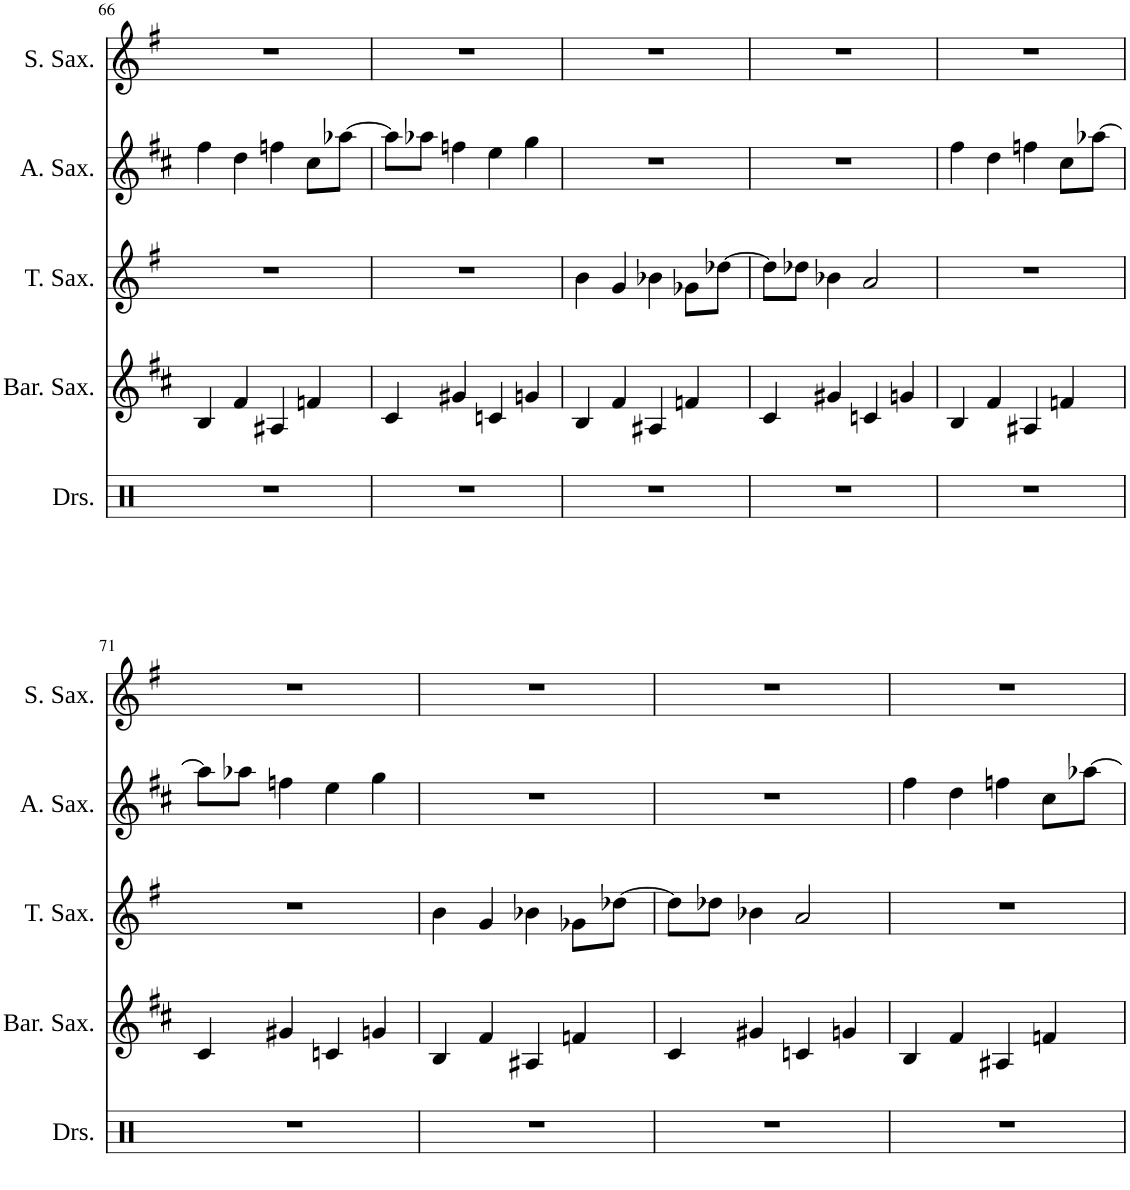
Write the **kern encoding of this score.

**kern	**kern	**kern	**kern	**kern
*part5	*part4	*part3	*part2	*part1
*staff5	*staff4	*staff3	*staff2	*staff1
*I"Drumset	*I"Baritone Saxophone	*I"Tenor Saxophone	*I"Alto Saxophone	*I"Soprano Saxophone
*I'Drs.	*I'Bar. Sax.	*I'T. Sax.	*I'A. Sax.	*I'S. Sax.
!!LO:PB:g=z
*clefX	*clefG2	*clefG2	*clefG2	*clefG2
*	*Trd12c21	*Trd8c14	*Trd5c9	*Trd1c2
*k[]	*k[f#c#]	*k[f#]	*k[f#c#]	*k[f#]
*M4/4	*M4/4	*M4/4	*M4/4	*M4/4
=66	=66	=66	=66	=66
1r	4B/	1r	4ff#\	1r
.	4f#/	.	4dd\	.
.	4A#X/	.	4ffn\	.
.	4fn/	.	8cc#\L	.
.	.	.	[8aa-X\J	.
=67	=67	=67	=67	=67
1r	4c#/	1r	8aa-\L]	1r
.	.	.	8aa-X\J	.
.	4g#X/	.	4ffn\	.
.	4cn/	.	4ee\	.
.	4gn/	.	4gg\	.
=68	=68	=68	=68	=68
1r	4B/	4b\	1r	1r
.	4f#/	4g/	.	.
.	4A#X/	4b-X\	.	.
.	4fn/	8g-X\L	.	.
.	.	[8dd-X\J	.	.
=69	=69	=69	=69	=69
1r	4c#/	8dd-\L]	1r	1r
.	.	8dd-X\J	.	.
.	4g#X/	4b-X\	.	.
.	4cn/	2a/	.	.
.	4gn/	.	.	.
=70	=70	=70	=70	=70
1r	4B/	1r	4ff#\	1r
.	4f#/	.	4dd\	.
.	4A#X/	.	4ffn\	.
.	4fn/	.	8cc#\L	.
.	.	.	[8aa-X\J	.
!!LO:LB:g=z
=71	=71	=71	=71	=71
1r	4c#/	1r	8aa-\L]	1r
.	.	.	8aa-X\J	.
.	4g#X/	.	4ffn\	.
.	4cn/	.	4ee\	.
.	4gn/	.	4gg\	.
=72	=72	=72	=72	=72
1r	4B/	4b\	1r	1r
.	4f#/	4g/	.	.
.	4A#X/	4b-X\	.	.
.	4fn/	8g-X\L	.	.
.	.	[8dd-X\J	.	.
=73	=73	=73	=73	=73
1r	4c#/	8dd-\L]	1r	1r
.	.	8dd-X\J	.	.
.	4g#X/	4b-X\	.	.
.	4cn/	2a/	.	.
.	4gn/	.	.	.
=74	=74	=74	=74	=74
1r	4B/	1r	4ff#\	1r
.	4f#/	.	4dd\	.
.	4A#X/	.	4ffn\	.
.	4fn/	.	8cc#\L	.
.	.	.	[8aa-X\J	.
=	=	=	=	=
*-	*-	*-	*-	*-
